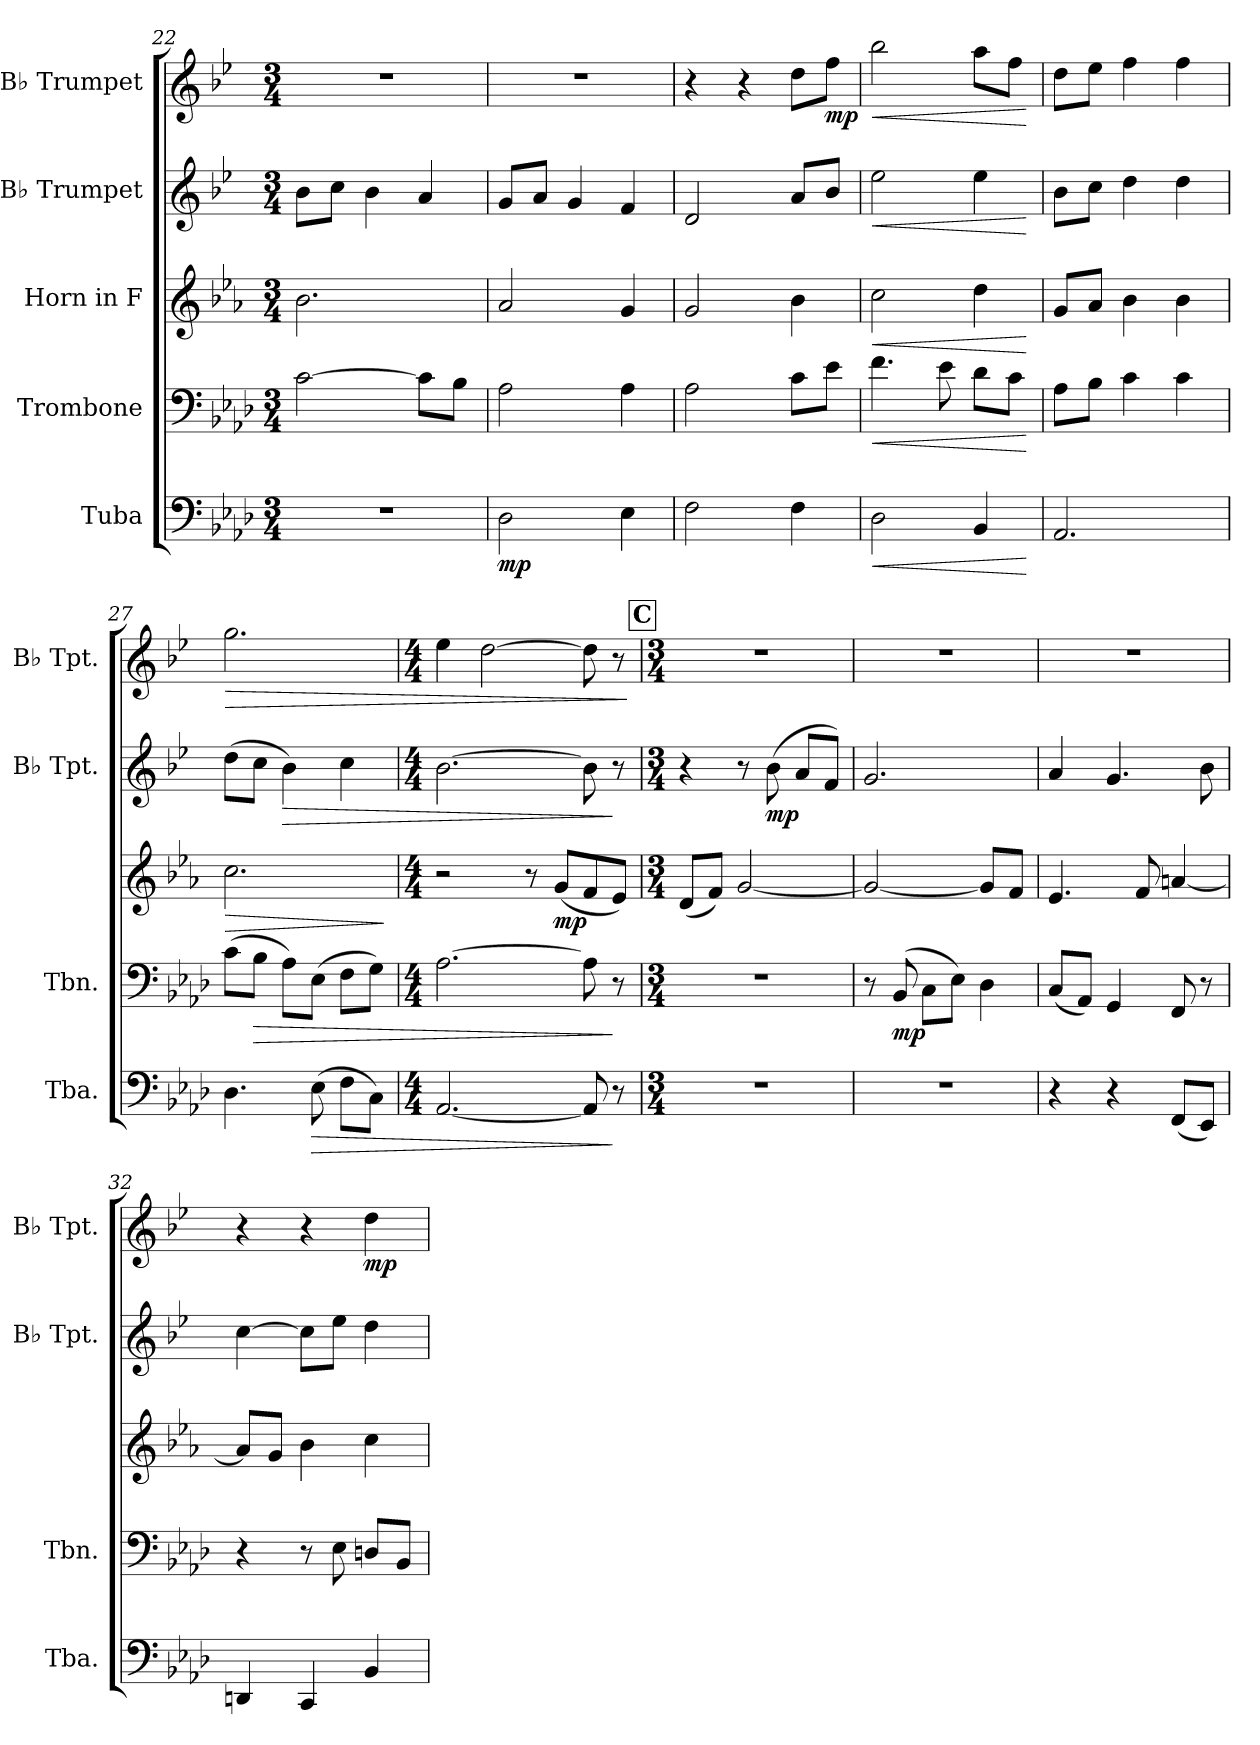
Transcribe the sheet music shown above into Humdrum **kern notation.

**kern	**dynam	**kern	**dynam	**kern	**dynam	**kern	**dynam	**kern	**dynam
*part5	*part5	*part4	*part4	*part3	*part3	*part2	*part2	*part1	*part1
*staff5	*staff5	*staff4	*staff4	*staff3	*staff3	*staff2	*staff2	*staff1	*staff1
*I"Tuba	*	*I"Trombone	*	*I"Horn in F	*	*I"B♭ Trumpet	*	*I"B♭ Trumpet	*
*I'Tba.	*	*I'Tbn.	*	*	*	*I'B♭ Tpt.	*	*I'B♭ Tpt.	*
!!LO:LB:g=z
*clefF4	*	*clefF4	*	*clefG2	*	*clefG2	*	*clefG2	*
*	*	*	*	*ITrd4c7	*	*ITrd1c2	*	*ITrd1c2	*
*k[b-e-a-d-]	*	*k[b-e-a-d-]	*	*k[b-e-a-d-]	*	*k[b-e-a-d-]	*	*k[b-e-a-d-]	*
*M3/4	*	*M3/4	*	*M3/4	*	*M3/4	*	*M3/4	*
=22	=22	=22	=22	=22	=22	=22	=22	=22	=22
2.r	.	[2c\	.	2.e-\	.	8a-\L	.	2.r	.
.	.	.	.	.	.	8b-\J	.	.	.
.	.	.	.	.	.	4a-\	.	.	.
.	.	8c\L]	.	.	.	4g/	.	.	.
.	.	8B-\J	.	.	.	.	.	.	.
=23	=23	=23	=23	=23	=23	=23	=23	=23	=23
!	!LO:DY:b	!	!	!	!	!	!	!	!
2D-\	mp	2A-\	.	2d-/	.	8f/L	.	2.r	.
.	.	.	.	.	.	8g/J	.	.	.
.	.	.	.	.	.	4f/	.	.	.
4E-\	.	4A-\	.	4c/	.	4e-/	.	.	.
=24	=24	=24	=24	=24	=24	=24	=24	=24	=24
2F\	.	2A-\	.	2c/	.	2c/	.	4r	.
.	.	.	.	.	.	.	.	4r	.
4F\	.	8c\L	.	4e-\	.	8g/L	.	8cc\L	.
!	!	!	!	!	!	!	!	!	!LO:DY:b
.	.	8e-\J	.	.	.	8a-/J	.	8ee-\J	mp
=25	=25	=25	=25	=25	=25	=25	=25	=25	=25
!	!LO:HP:b	!	!LO:HP:b	!	!LO:HP:b	!	!LO:HP:b	!	!LO:HP:b
2D-\	<	4.f\	<	2f\	<	2dd-\	<	2aa-\	<
.	.	8e-\	.	.	.	.	.	.	.
4BB-/	.	8d-\L	.	4g\	.	4dd-\	.	8gg\L	.
.	.	8c\J	.	.	.	.	.	8ee-\J	.
.	[	.	[	.	[	.	[	.	[
=26	=26	=26	=26	=26	=26	=26	=26	=26	=26
2.AA-/	.	8A-\L	.	8c/L	.	8a-\L	.	8cc\L	.
.	.	8B-\J	.	8d-/J	.	8b-\J	.	8dd-\J	.
.	.	4c\	.	4e-\	.	4cc\	.	4ee-\	.
.	.	4c\	.	4e-\	.	4cc\	.	4ee-\	.
=27	=27	=27	=27	=27	=27	=27	=27	=27	=27
!	!	!	!	!	!LO:HP:b	!	!	!	!LO:HP:b
4.D-\	.	(8c\L	.	2.f\	>	(8cc\L	.	2.ff\	>
!	!	!	!LO:HP:b	!	!	!	!	!	!
.	.	8B-\J	>	.	.	8b-\J	.	.	.
!	!	!	!	!	!	!	!LO:HP:b	!	!
.	.	8A-\L)	.	.	.	4a-\)	>	.	.
!	!LO:HP:b	!	!	!	!	!	!	!	!
(8E-\	>	(8E-\J	.	.	.	.	.	.	.
8F\L	.	8F\L	.	.	.	4b-\	.	.	.
8C\J)	.	8G\J)	.	.	.	.	.	.	.
.	.	.	.	.	]	.	.	.	.
!!LO:PB:g=z
=28	=28	=28	=28	=28	=28	=28	=28	=28	=28
*M4/4	*	*M4/4	*	*M4/4	*	*M4/4	*	*M4/4	*
[2.AA-/	.	[2.A-\	.	2r	.	[2.a-\	.	4dd-\	.
.	.	.	.	.	.	.	.	[2cc\	.
.	.	.	.	8r	.	.	.	.	.
!	!	!	!	!	!LO:DY:b	!	!	!	!
.	.	.	.	(8c/L	mp	.	.	.	.
8AA-/]	.	8A-\]	.	8B-/	.	8a-\]	.	8cc\]	.
8r	]	8r	]	8A-/J)	.	8r	]	8r	.
.	.	.	.	.	.	.	.	.	]
!!LO:REH:place=s1:a:B:fs=14:t=C
=29	=29	=29	=29	=29	=29	=29	=29	=29	=29
*M3/4	*	*M3/4	*	*M3/4	*	*M3/4	*	*M3/4	*
2.r	.	2.r	.	(8G/L	.	4r	.	2.r	.
.	.	.	.	8B-/J)	.	.	.	.	.
.	.	.	.	[2c/	.	8r	.	.	.
!	!	!	!	!	!	!	!LO:DY:b	!	!
.	.	.	.	.	.	(8a-\	mp	.	.
.	.	.	.	.	.	8g/L	.	.	.
.	.	.	.	.	.	8e-/J)	.	.	.
=30	=30	=30	=30	=30	=30	=30	=30	=30	=30
2.r	.	8r	.	2c/_	.	2.f/	.	2.r	.
!	!	!	!LO:DY:b	!	!	!	!	!	!
.	.	(8BB-/	mp	.	.	.	.	.	.
.	.	8C\L	.	.	.	.	.	.	.
.	.	8E-\J)	.	.	.	.	.	.	.
.	.	4D-\	.	8c/L]	.	.	.	.	.
.	.	.	.	8B-/J	.	.	.	.	.
=31	=31	=31	=31	=31	=31	=31	=31	=31	=31
4r	.	(8C/L	.	4.A-/	.	4g/	.	2.r	.
.	.	8AA-/J)	.	.	.	.	.	.	.
4r	.	4GG/	.	.	.	4.f/	.	.	.
.	.	.	.	8B-/	.	.	.	.	.
(8FF/L	.	8FF/	.	[4dn/	.	.	.	.	.
8EE-/J)	.	8r	.	.	.	8a-\	.	.	.
=32	=32	=32	=32	=32	=32	=32	=32	=32	=32
4DDn/	.	4r	.	8d/L]	.	[4b-\	.	4r	.
.	.	.	.	8c/J	.	.	.	.	.
4CC/	.	8r	.	4e-\	.	8b-\L]	.	4r	.
.	.	8E-\	.	.	.	8dd-\J	.	.	.
!	!	!	!	!	!	!	!	!	!LO:DY:b
4BB-/	.	8Dn/L	.	4f\	.	4cc\	.	4cc\	mp
.	.	8BB-/J	.	.	.	.	.	.	.
=	=	=	=	=	=	=	=	=	=
*-	*-	*-	*-	*-	*-	*-	*-	*-	*-
